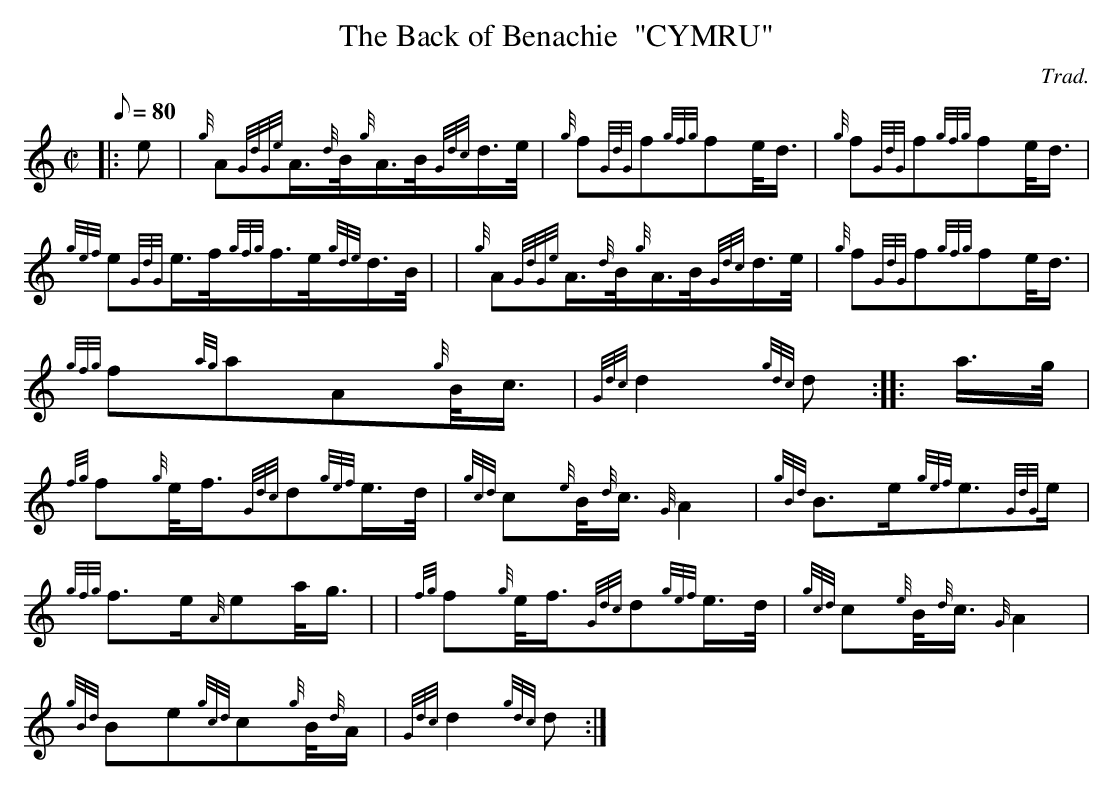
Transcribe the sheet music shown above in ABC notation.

X:1
T:The Back of Benachie  "CYMRU"
M:C|
L:1/8
Q:80
C:Trad.
K:HP
|: e | \
{g}A{GdGe}A3/4{d}B/4{g}A3/4B/4{Gdc}d3/4e/4 | \
{g}f{GdG}f{gfg}fe/4d3/4 | \
{g}f{GdG}f{gfg}fe/4d3/4 |
{gef}e{GdG}e3/4f/4{gfg}f3/4e/4{gde}d3/4B/4 | | \
{g}A{GdGe}A3/4{d}B/4{g}A3/4B/4{Gdc}d3/4e/4 | \
{g}f{GdG}f{gfg}fe/4d3/4 |
{gfg}f{ag}aA{g}B/4c3/4 | \
{Gdc}d2{gdc}d :: \
a3/4g/4 |
{fg}f{g}e/4f3/4{Gdc}d{gef}e3/4d/4 | \
{gcd}c{e}B/4{d}c3/4{G}A2 | \
{gBd}B3/2e/2{gef}e3/2{GdG}e/2 |
{gfg}f3/2e/2{A}ea/4g3/4 | | \
{fg}f{g}e/4f3/4{Gdc}d{gef}e3/4d/4 | \
{gcd}c{e}B/4{d}c3/4{G}A2 |
{gBd}Be{gcd}c{g}B/4{d}A/2 | \
{Gdc}d2{gdc}d :|
